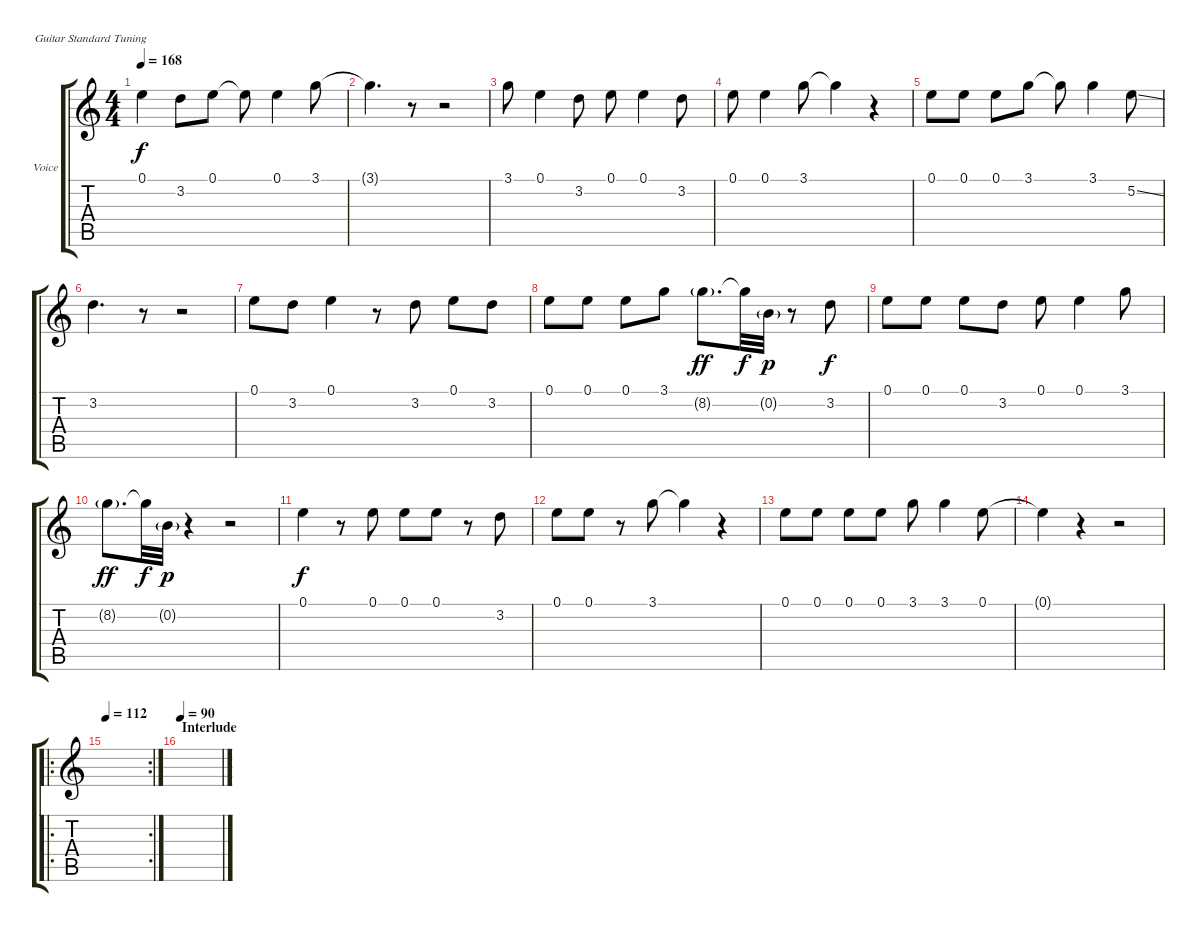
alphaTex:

\bracketExtendMode groupsimilarinstruments
\firstSystemTrackNameOrientation horizontal
\otherSystemsTrackNameOrientation horizontal
\track ("Voice" "Voice") {mute instrument acousticguitarsteel}
\staff {score tabs}
\tuning (E4 B3 G3 D3 A2 E2)
\ts (4 4)
\tempo 168
\clef g2
\scale
0.333333
\ks c
0.1.4{dy f} 3.2.8 0.1.8 0.1{t}.8 0.1.4 3.1.8 |
\scale
0.333333 3.1{t}.4{d} r.8 r.2 |
\scale
0.333333 3.1.8 0.1.4 3.2.8 0.1.8 0.1.4 3.2.8 |
\scale
0.333333 0.1.8 0.1.4 3.1.8 3.1{t}.4 r.4 |
\scale
0.333333 0.1.8 0.1.8 0.1.8 3.1.8 3.1{t}.8 3.1.4 5.2{ss}.8 |
\scale
0.333333 3.2.4{d} r.8 r.2 |
\scale
0.333333 0.1.8 3.2.8 0.1.4 r.8 3.2.8 0.1.8 3.2.8 |
\scale
0.333333 0.1.8 0.1.8 0.1.8 3.1.8 8.2{g}.8{d dy ff} 8.2{t}.32{dy f} 0.2{g}.32{dy p} r.8 3.2.8{dy f} |
\scale
0.333333 0.1.8 0.1.8 0.1.8 3.2.8 0.1.8 0.1.4 3.1.8 |
\scale
0.333333 8.2{g}.8{d dy ff} 8.2{t}.32{dy f} 0.2{g}.32{dy p} r.4 r.2 |
\scale
0.333333 0.1.4{dy f} r.8 0.1.8 0.1.8 0.1.8 r.8 3.2.8 |
\scale
0.333333 0.1.8 0.1.8 r.8 3.1.8 3.1{t}.4 r.4 |
\scale
0.303922 0.1.8 0.1.8 0.1.8 0.1.8 3.1.8 3.1.4 0.1.8 |
\scale
0.303922 0.1{t}.4 r.4 r.2 |
\ro
\rc 2
\tempo 112
\scale
0.392157 |
\section ("" "Interlude")
\tempo 90
\scale
0.333333
